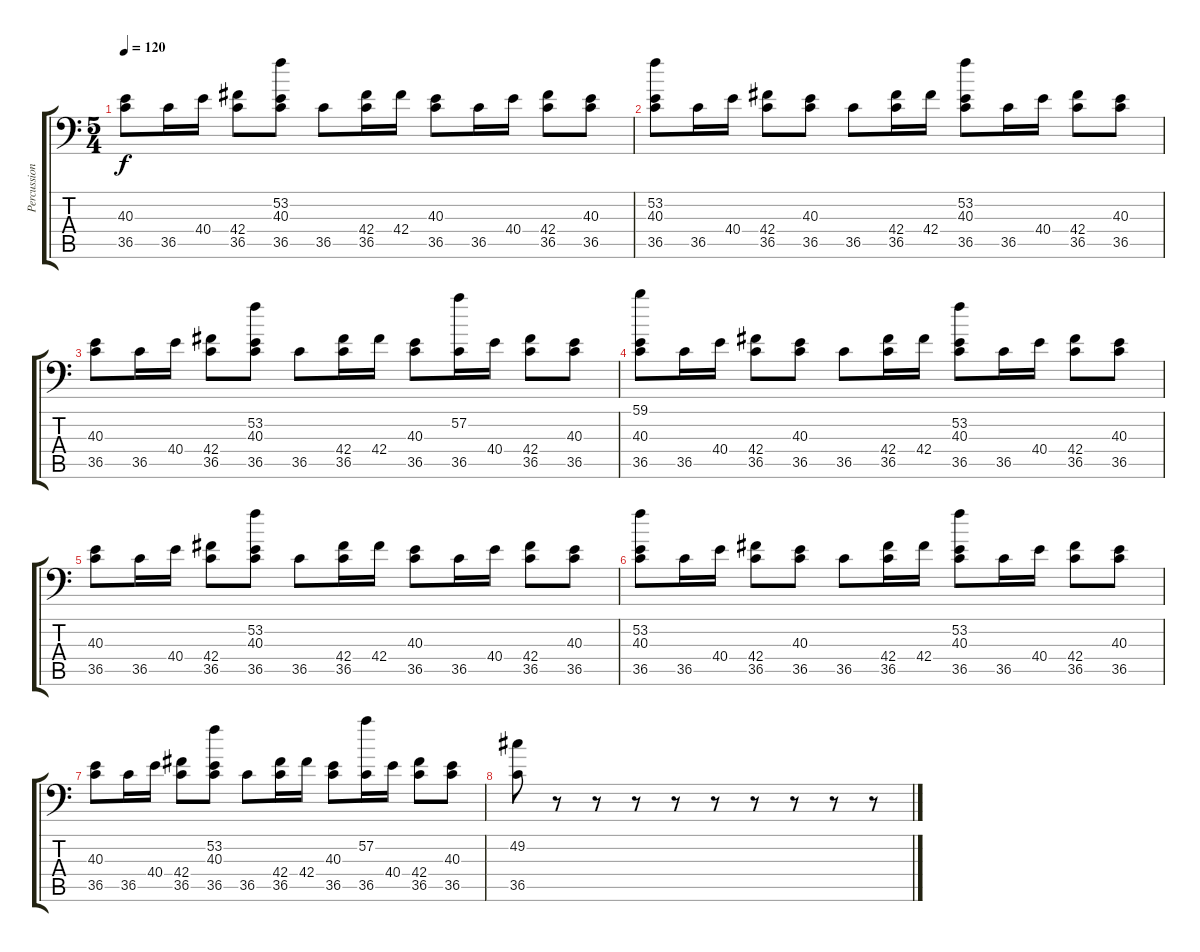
\track ("Percussion" "Percussion") {instrument acousticgrandpiano}
\staff {score tabs}
\tuning (C-1 C-1 C-1 C-1 C-1 C-1) {hide}
\ts (5 4)
\tempo 120
\clef f4
\ks c
(40.3 36.5).8{dy f} 36.5.16 40.4.16 (42.4 36.5).8 (53.2 40.3 36.5).8 36.5.8 (42.4 36.5).16 42.4.16 (40.3 36.5).8 36.5.16 40.4.16 (42.4 36.5).8 (40.3 36.5).8 |
(53.2 40.3 36.5).8 36.5.16 40.4.16 (42.4 36.5).8 (40.3 36.5).8 36.5.8 (42.4 36.5).16 42.4.16 (53.2 40.3 36.5).8 36.5.16 40.4.16 (42.4 36.5).8 (40.3 36.5).8 |
(40.3 36.5).8 36.5.16 40.4.16 (42.4 36.5).8 (53.2 40.3 36.5).8 36.5.8 (42.4 36.5).16 42.4.16 (40.3 36.5).8 (57.2 36.5).16 40.4.16 (42.4 36.5).8 (40.3 36.5).8 |
(59.1 40.3 36.5).8 36.5.16 40.4.16 (42.4 36.5).8 (40.3 36.5).8 36.5.8 (42.4 36.5).16 42.4.16 (53.2 40.3 36.5).8 36.5.16 40.4.16 (42.4 36.5).8 (40.3 36.5).8 |
(40.3 36.5).8 36.5.16 40.4.16 (42.4 36.5).8 (53.2 40.3 36.5).8 36.5.8 (42.4 36.5).16 42.4.16 (40.3 36.5).8 36.5.16 40.4.16 (42.4 36.5).8 (40.3 36.5).8 |
(53.2 40.3 36.5).8 36.5.16 40.4.16 (42.4 36.5).8 (40.3 36.5).8 36.5.8 (42.4 36.5).16 42.4.16 (53.2 40.3 36.5).8 36.5.16 40.4.16 (42.4 36.5).8 (40.3 36.5).8 |
(40.3 36.5).8 36.5.16 40.4.16 (42.4 36.5).8 (53.2 40.3 36.5).8 36.5.8 (42.4 36.5).16 42.4.16 (40.3 36.5).8 (57.2 36.5).16 40.4.16 (42.4 36.5).8 (40.3 36.5).8 |
(49.2 36.5).8 r.8 r.8 r.8 r.8 r.8 r.8 r.8 r.8 r.8
